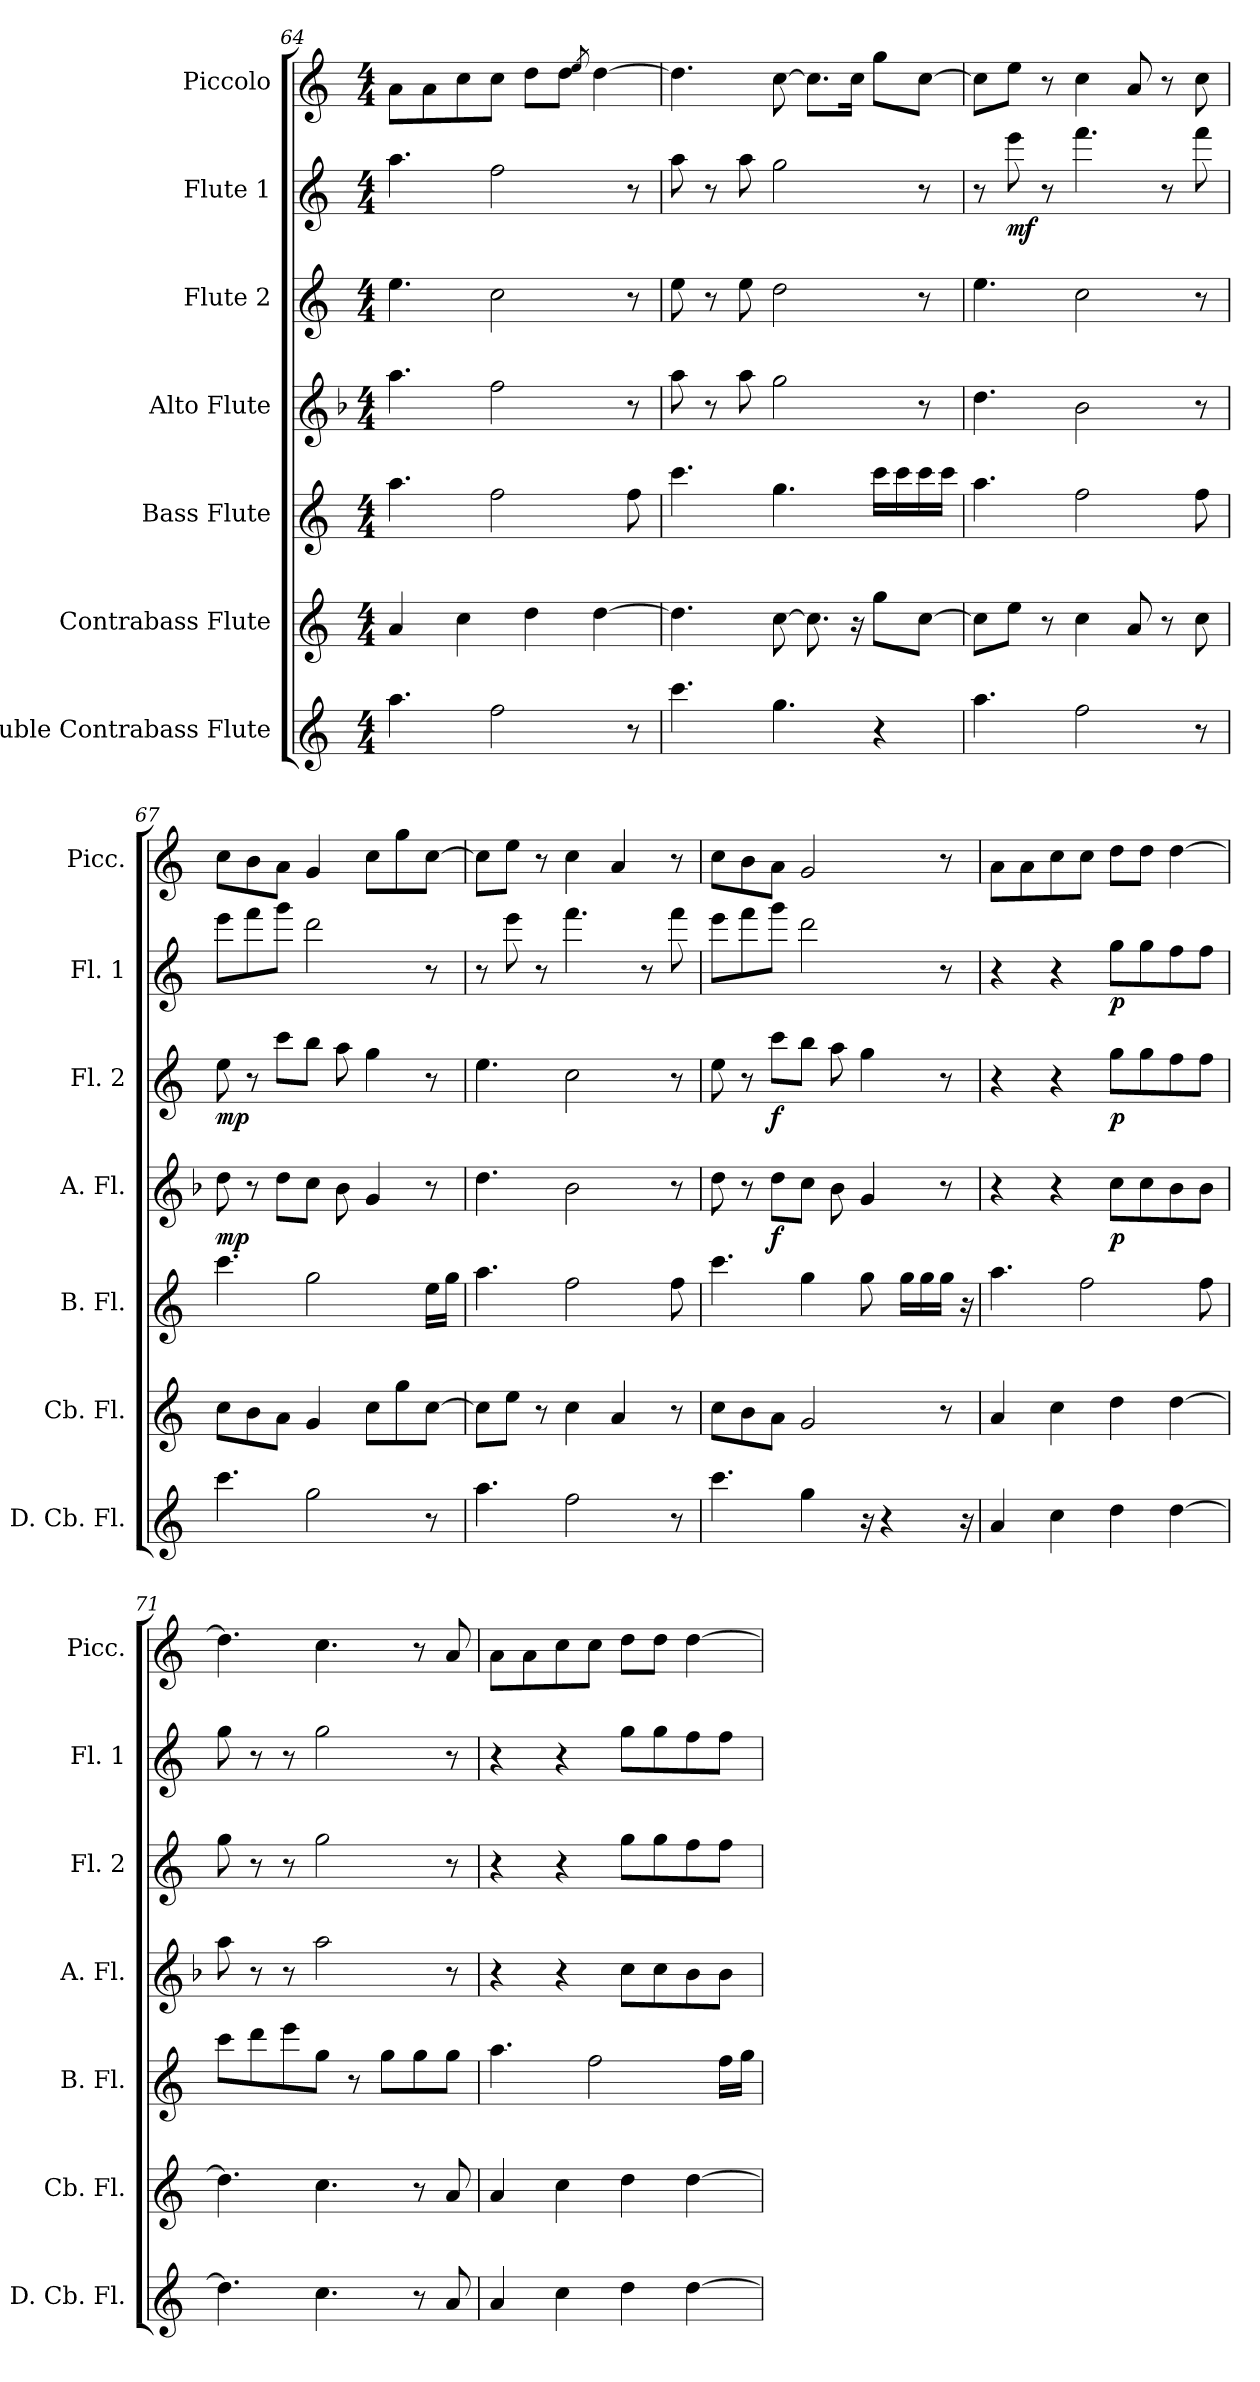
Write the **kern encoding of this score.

**kern	**kern	**kern	**kern	**dynam	**kern	**dynam	**kern	**dynam	**kern
*part7	*part6	*part5	*part4	*part4	*part3	*part3	*part2	*part2	*part1
*staff7	*staff6	*staff5	*staff4	*staff4	*staff3	*staff3	*staff2	*staff2	*staff1
*I"Double Contrabass Flute	*I"Contrabass Flute	*I"Bass Flute	*I"Alto Flute	*	*I"Flute 2	*	*I"Flute 1	*	*I"Piccolo
*I'D. Cb. Fl.	*I'Cb. Fl.	*I'B. Fl.	*I'A. Fl.	*	*I'Fl. 2	*	*I'Fl. 1	*	*I'Picc.
*clefG2	*clefG2	*clefG2	*clefG2	*	*clefG2	*	*clefG2	*	*clefG2
*ITrd21c36	*ITrd14c24	*ITrd7c12	*ITrd3c5	*	*	*	*	*	*ITrd-7c-12
*k[]	*k[]	*k[]	*k[]	*	*k[]	*	*k[]	*	*k[]
*M4/4	*M4/4	*M4/4	*M4/4	*	*M4/4	*	*M4/4	*	*M4/4
=64	=64	=64	=64	=64	=64	=64	=64	=64	=64
4.AA\	4AA/	4.a\	4.ee\	.	4.ee\	.	4.aa\	.	8aa\L
.	.	.	.	.	.	.	.	.	8aa\
.	4C\	.	.	.	.	.	.	.	8ccc\
2FF\	.	2f\	2cc\	.	2cc\	.	2ff\	.	8ccc\J
.	4D\	.	.	.	.	.	.	.	8ddd\L
.	.	.	.	.	.	.	.	.	8ddd\J
.	.	.	.	.	.	.	.	.	8qeee/
.	[4D\	.	.	.	.	.	.	.	[4ddd\
8r	.	8f\	8r	.	8r	.	8r	.	.
=65	=65	=65	=65	=65	=65	=65	=65	=65	=65
4.C\	4.D\]	4.cc\	8ee\	.	8ee\	.	8aa\	.	4.ddd\]
.	.	.	8r	.	8r	.	8r	.	.
.	.	.	8ee\	.	8ee\	.	8aa\	.	.
4.GG\	[8C\	4.g\	2dd\	.	2dd\	.	2gg\	.	[8ccc\
.	8.C\]	.	.	.	.	.	.	.	8.ccc\L]
.	16r	.	.	.	.	.	.	.	16ccc\Jk
4r	8G\L	16cc\LL	.	.	.	.	.	.	8ggg\L
.	.	16cc\	.	.	.	.	.	.	.
.	[8C\J	16cc\	8r	.	8r	.	8r	.	[8ccc\J
.	.	16cc\JJ	.	.	.	.	.	.	.
=66	=66	=66	=66	=66	=66	=66	=66	=66	=66
4.AA\	8C\L]	4.a\	4.a\	.	4.ee\	.	8r	.	8ccc\L]
!	!	!	!	!	!	!	!	!LO:DY:b	!
.	8E\J	.	.	.	.	.	8eee\	mf	8eee\J
.	8r	.	.	.	.	.	8r	.	8r
2FF\	4C\	2f\	2f\	.	2cc\	.	4.fff\	.	4ccc\
.	8AA/	.	.	.	.	.	.	.	8aa/
.	8r	.	.	.	.	.	8r	.	8r
8r	8C\	8f\	8r	.	8r	.	8fff\	.	8ccc\
!!LO:PB:g=z
=67	=67	=67	=67	=67	=67	=67	=67	=67	=67
!	!	!	!	!LO:DY:b	!	!LO:DY:b	!	!	!
4.C\	8C\L	4.cc\	8a\	mp	8ee\	mp	8eee\L	.	8ccc\L
.	8BB\	.	8r	.	8r	.	8fff\	.	8bb\
.	8AA\J	.	8a\L	.	8ccc\L	.	8ggg\J	.	8aa\J
2GG\	4GG/	2g\	8g\J	.	8bb\J	.	2ddd\	.	4gg/
.	.	.	8f\	.	8aa\	.	.	.	.
.	8C\L	.	4d/	.	4gg\	.	.	.	8ccc\L
.	8G\	.	.	.	.	.	.	.	8ggg\
8r	[8C\J	16e\LL	8r	.	8r	.	8r	.	[8ccc\J
.	.	16g\JJ	.	.	.	.	.	.	.
=68	=68	=68	=68	=68	=68	=68	=68	=68	=68
4.AA\	8C\L]	4.a\	4.a\	.	4.ee\	.	8r	.	8ccc\L]
.	8E\J	.	.	.	.	.	8eee\	.	8eee\J
.	8r	.	.	.	.	.	8r	.	8r
2FF\	4C\	2f\	2f\	.	2cc\	.	4.fff\	.	4ccc\
.	4AA/	.	.	.	.	.	.	.	4aa/
.	.	.	.	.	.	.	8r	.	.
8r	8r	8f\	8r	.	8r	.	8fff\	.	8r
=69	=69	=69	=69	=69	=69	=69	=69	=69	=69
4.C\	8C\L	4.cc\	8a\	.	8ee\	.	8eee\L	.	8ccc\L
.	8BB\	.	8r	.	8r	.	8fff\	.	8bb\
!	!	!	!	!LO:DY:b	!	!LO:DY:b	!	!	!
.	8AA\J	.	8a\L	f	8ccc\L	f	8ggg\J	.	8aa\J
4GG\	2GG/	4g\	8g\J	.	8bb\J	.	2ddd\	.	2gg/
.	.	.	8f\	.	8aa\	.	.	.	.
16r	.	8g\	4d/	.	4gg\	.	.	.	.
4r	.	.	.	.	.	.	.	.	.
.	.	16g\LL	.	.	.	.	.	.	.
.	.	16g\	.	.	.	.	.	.	.
.	8r	16g\JJ	8r	.	8r	.	8r	.	8r
16r	.	16r	.	.	.	.	.	.	.
=70	=70	=70	=70	=70	=70	=70	=70	=70	=70
4AAA/	4AA/	4.a\	4r	.	4r	.	4r	.	8aa\L
.	.	.	.	.	.	.	.	.	8aa\
4CC\	4C\	.	4r	.	4r	.	4r	.	8ccc\
.	.	2f\	.	.	.	.	.	.	8ccc\J
!	!	!	!	!LO:DY:b	!	!LO:DY:b	!	!LO:DY:b	!
4DD\	4D\	.	8g\L	p	8gg\L	p	8gg\L	p	8ddd\L
.	.	.	8g\	.	8gg\	.	8gg\	.	8ddd\J
[4DD\	[4D\	.	8f\	.	8ff\	.	8ff\	.	[4ddd\
.	.	8f\	8f\J	.	8ff\J	.	8ff\J	.	.
!!LO:PB:g=z
=71	=71	=71	=71	=71	=71	=71	=71	=71	=71
4.DD\]	4.D\]	8cc\L	8ee\	.	8gg\	.	8gg\	.	4.ddd\]
.	.	8dd\	8r	.	8r	.	8r	.	.
.	.	8ee\	8r	.	8r	.	8r	.	.
4.CC\	4.C\	8g\J	2ee\	.	2gg\	.	2gg\	.	4.ccc\
.	.	8r	.	.	.	.	.	.	.
.	.	8g\L	.	.	.	.	.	.	.
8r	8r	8g\	.	.	.	.	.	.	8r
8AAA/	8AA/	8g\J	8r	.	8r	.	8r	.	8aa/
=72	=72	=72	=72	=72	=72	=72	=72	=72	=72
4AAA/	4AA/	4.a\	4r	.	4r	.	4r	.	8aa\L
.	.	.	.	.	.	.	.	.	8aa\
4CC\	4C\	.	4r	.	4r	.	4r	.	8ccc\
.	.	2f\	.	.	.	.	.	.	8ccc\J
4DD\	4D\	.	8g\L	.	8gg\L	.	8gg\L	.	8ddd\L
.	.	.	8g\	.	8gg\	.	8gg\	.	8ddd\J
[4DD\	[4D\	.	8f\	.	8ff\	.	8ff\	.	[4ddd\
.	.	16f\LL	8f\J	.	8ff\J	.	8ff\J	.	.
.	.	16g\JJ	.	.	.	.	.	.	.
=	=	=	=	=	=	=	=	=	=
*-	*-	*-	*-	*-	*-	*-	*-	*-	*-
